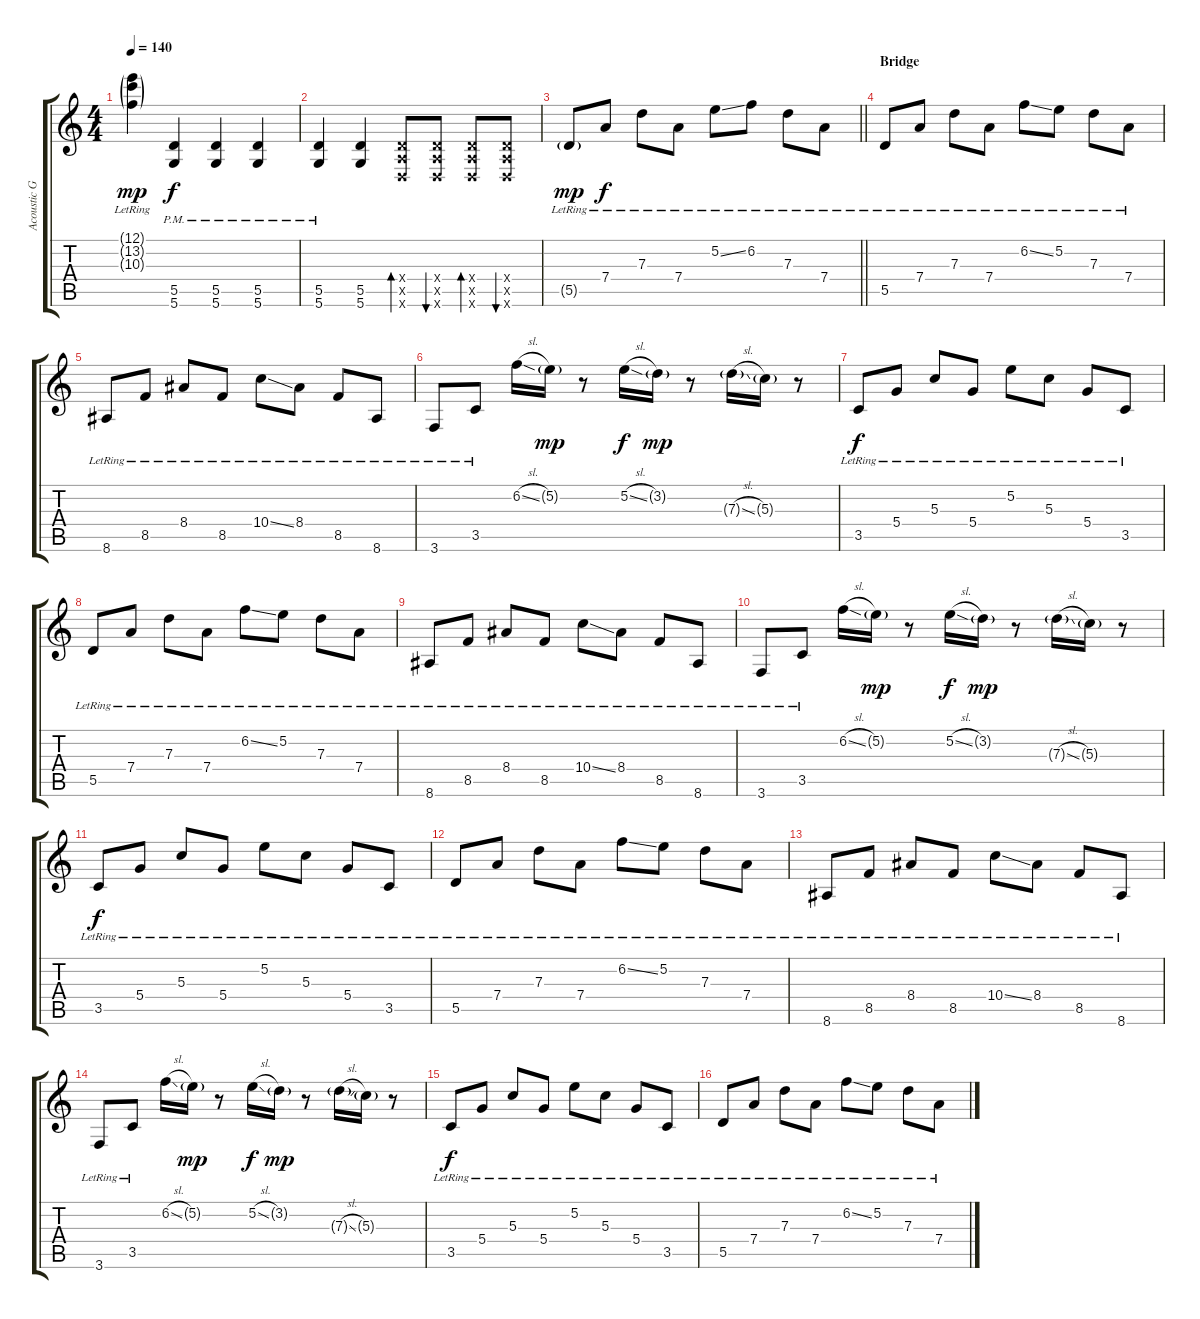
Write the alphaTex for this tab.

\track ("Acoustic Guitar II" "Acoustic G") {instrument acousticguitarsteel}
\staff {score tabs}
\tuning (E4 B3 G3 D3 A2 D2) {hide}
\ts (4 4)
\tempo 140
\clef g2
\ks c
(12.1{g lr} 13.2{g lr} 10.3{g lr}).4{dy mp} (5.5{pm} 5.6{pm}).4{dy f} (5.5{pm} 5.6{pm}).4 (5.5{pm} 5.6{pm}).4 |
(5.5{pm} 5.6).4 (5.5 5.6).4 (0.4{x} 0.5{x} 0.6{x}).8{bd 60} (0.4{x} 0.5{x} 0.6{x}).8{bu 60} (0.4{x} 0.5{x} 0.6{x}).8{bd 60} (0.4{x} 0.5{x} 0.6{x}).8{bu 60} |
\barLineRight lightlight
5.5{g lr}.8{dy mp} 7.4{lr}.8{dy f} 7.3{lr}.8 7.4{lr}.8 5.2{ss lr}.8 6.2{lr}.8 7.3{lr}.8 7.4{lr}.8 |
\section ("" "Bridge")
5.5{lr}.8 7.4{lr}.8 7.3{lr}.8 7.4{lr}.8 6.2{ss lr}.8 5.2{lr}.8 7.3{lr}.8 7.4{lr}.8 |
8.6{lr}.8 8.5{lr}.8 8.4{lr}.8 8.5{lr}.8 10.4{ss lr}.8 8.4{lr}.8 8.5{lr}.8 8.6{lr}.8 |
3.6{lr}.8 3.5{lr}.8 6.2{sl}.16 5.2{g}.16{dy mp} r.8 5.2{sl}.16{dy f} 3.2{g}.16{dy mp} r.8 7.3{sl g}.16 5.3{g}.16 r.8 |
3.5{lr}.8{dy f} 5.4{lr}.8 5.3{lr}.8 5.4{lr}.8 5.2{lr}.8 5.3{lr}.8 5.4{lr}.8 3.5{lr}.8 |
5.5{lr}.8 7.4{lr}.8 7.3{lr}.8 7.4{lr}.8 6.2{ss lr}.8 5.2{lr}.8 7.3{lr}.8 7.4{lr}.8 |
8.6{lr}.8 8.5{lr}.8 8.4{lr}.8 8.5{lr}.8 10.4{ss lr}.8 8.4{lr}.8 8.5{lr}.8 8.6{lr}.8 |
3.6{lr}.8 3.5{lr}.8 6.2{sl}.16 5.2{g}.16{dy mp} r.8 5.2{sl}.16{dy f} 3.2{g}.16{dy mp} r.8 7.3{sl g}.16 5.3{g}.16 r.8 |
3.5{lr}.8{dy f} 5.4{lr}.8 5.3{lr}.8 5.4{lr}.8 5.2{lr}.8 5.3{lr}.8 5.4{lr}.8 3.5{lr}.8 |
5.5{lr}.8 7.4{lr}.8 7.3{lr}.8 7.4{lr}.8 6.2{ss lr}.8 5.2{lr}.8 7.3{lr}.8 7.4{lr}.8 |
8.6{lr}.8 8.5{lr}.8 8.4{lr}.8 8.5{lr}.8 10.4{ss lr}.8 8.4{lr}.8 8.5{lr}.8 8.6{lr}.8 |
3.6{lr}.8 3.5{lr}.8 6.2{sl}.16 5.2{g}.16{dy mp} r.8 5.2{sl}.16{dy f} 3.2{g}.16{dy mp} r.8 7.3{sl g}.16 5.3{g}.16 r.8 |
3.5{lr}.8{dy f} 5.4{lr}.8 5.3{lr}.8 5.4{lr}.8 5.2{lr}.8 5.3{lr}.8 5.4{lr}.8 3.5{lr}.8 |
5.5{lr}.8 7.4{lr}.8 7.3{lr}.8 7.4{lr}.8 6.2{ss lr}.8 5.2{lr}.8 7.3{lr}.8 7.4{lr}.8
